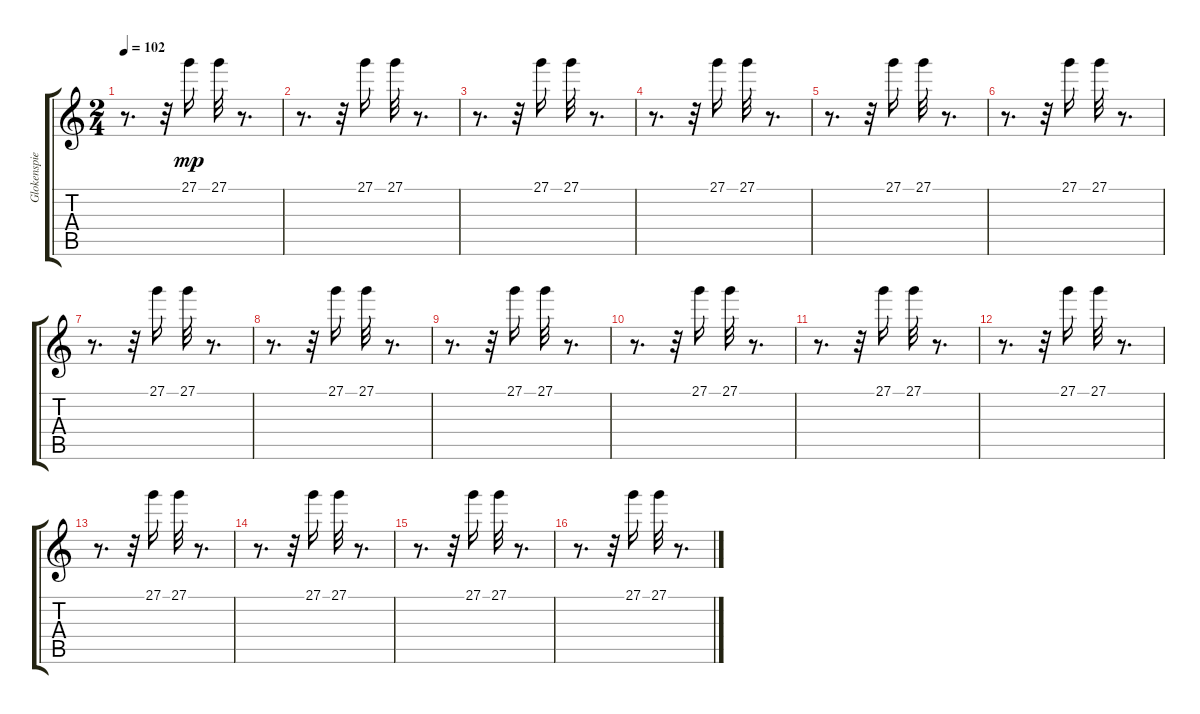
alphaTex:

\track ("Glokenspie" "Glokenspie") {instrument glockenspiel}
\staff {score tabs}
\tuning (E4 B3 G3 D3 A2 E2) {hide}
\ts (2 4)
\tempo 102
\clef g2
\ks c
r.8{d dy mp instrument glockenspiel} r.32 27.1.16 27.1.32 r.8{d} |
r.8{d} r.32 27.1.16 27.1.32 r.8{d} |
r.8{d} r.32 27.1.16 27.1.32 r.8{d} |
r.8{d} r.32 27.1.16 27.1.32 r.8{d} |
r.8{d} r.32 27.1.16 27.1.32 r.8{d} |
r.8{d} r.32 27.1.16 27.1.32 r.8{d} |
r.8{d} r.32 27.1.16 27.1.32 r.8{d} |
r.8{d} r.32 27.1.16 27.1.32 r.8{d} |
r.8{d} r.32 27.1.16 27.1.32 r.8{d} |
r.8{d} r.32 27.1.16 27.1.32 r.8{d} |
r.8{d} r.32 27.1.16 27.1.32 r.8{d} |
r.8{d} r.32 27.1.16 27.1.32 r.8{d} |
r.8{d} r.32 27.1.16 27.1.32 r.8{d} |
r.8{d} r.32 27.1.16 27.1.32 r.8{d} |
r.8{d} r.32 27.1.16 27.1.32 r.8{d} |
r.8{d} r.32 27.1.16 27.1.32 r.8{d}
